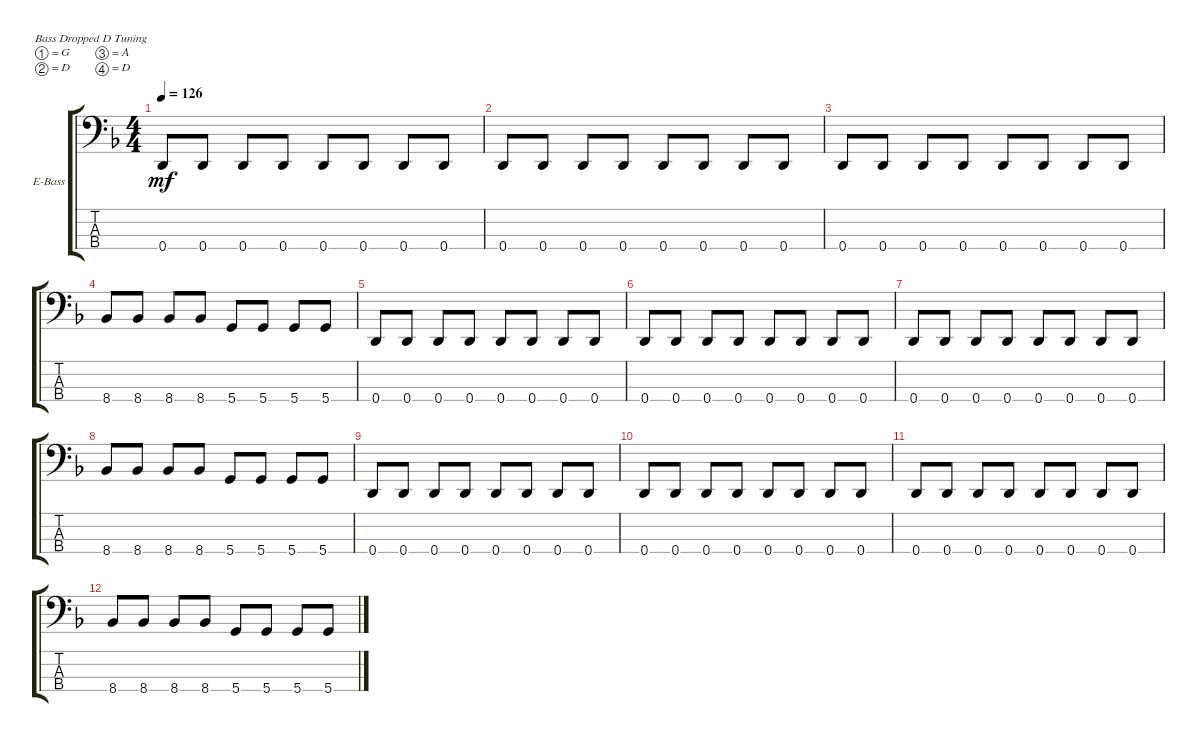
\defaultSystemsLayout 4
\bracketExtendMode groupsimilarinstruments
\firstSystemTrackNameOrientation horizontal
\otherSystemsTrackNameOrientation horizontal
\track ("Bass" "E-Bass") {instrument electricbassfinger}
\staff {score tabs}
\tuning (G2 D2 A1 D1)
\ts (4 4)
\tempo 126
\clef f4
\ks f
0.4.8{dy mf} 0.4.8 0.4.8 0.4.8 0.4.8 0.4.8 0.4.8 0.4.8 |
0.4.8 0.4.8 0.4.8 0.4.8 0.4.8 0.4.8 0.4.8 0.4.8 |
0.4.8 0.4.8 0.4.8 0.4.8 0.4.8 0.4.8 0.4.8 0.4.8 |
8.4.8 8.4.8 8.4.8 8.4.8 5.4.8 5.4.8 5.4.8 5.4.8 |
0.4.8 0.4.8 0.4.8 0.4.8 0.4.8 0.4.8 0.4.8 0.4.8 |
0.4.8 0.4.8 0.4.8 0.4.8 0.4.8 0.4.8 0.4.8 0.4.8 |
0.4.8 0.4.8 0.4.8 0.4.8 0.4.8 0.4.8 0.4.8 0.4.8 |
8.4.8 8.4.8 8.4.8 8.4.8 5.4.8 5.4.8 5.4.8 5.4.8 |
0.4.8 0.4.8 0.4.8 0.4.8 0.4.8 0.4.8 0.4.8 0.4.8 |
0.4.8 0.4.8 0.4.8 0.4.8 0.4.8 0.4.8 0.4.8 0.4.8 |
0.4.8 0.4.8 0.4.8 0.4.8 0.4.8 0.4.8 0.4.8 0.4.8 |
8.4.8 8.4.8 8.4.8 8.4.8 5.4.8 5.4.8 5.4.8 5.4.8
